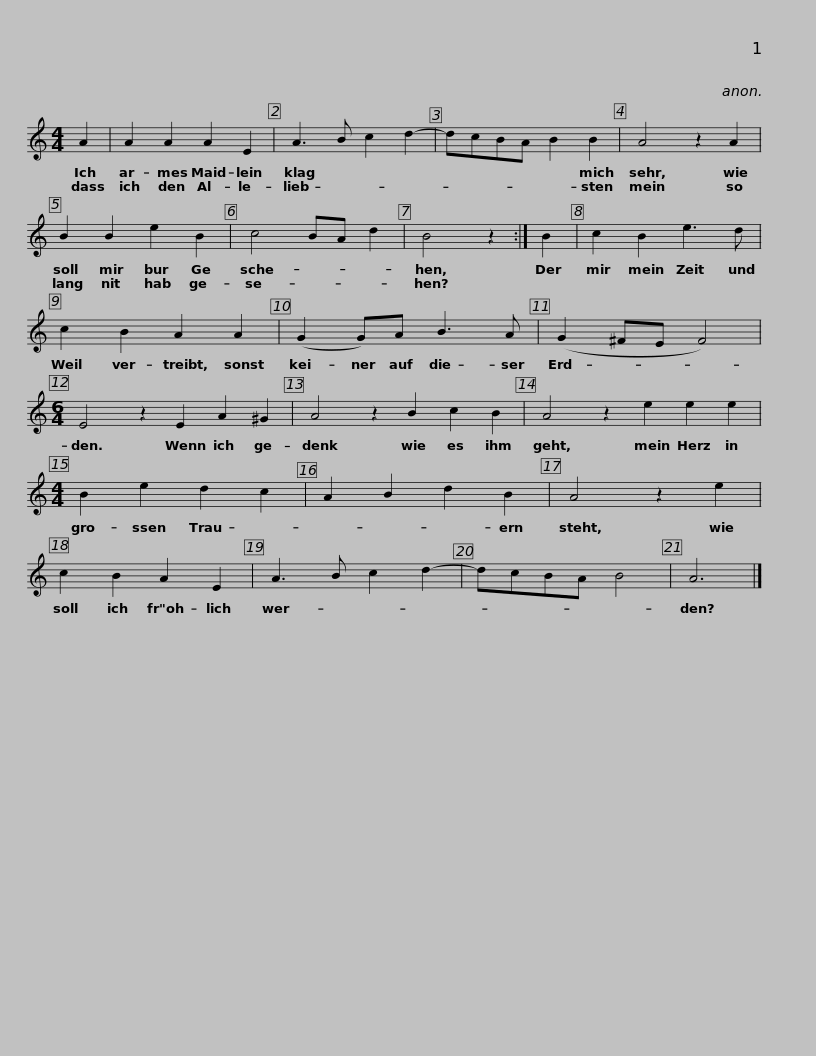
X:1
L:1/8
M:4/4
I:linebreak $
K:C
V:1 treble
V:1
 A2 | A2 A2 A2 E2 | A3 B c2 d2- | dcBA B2 B2 | A4 z2 A2 | %5
 B2 B2 e2 B2 | c4 BA d2 | B4 z2 :|$ B2 | c2 B2 e3 d | %10
 c2 B2 A2 A2 | (G2 G)A B3 A | (G2 ^FE F4) |$[M:6/4] E4 z2 E2 A2 ^G2 | A4 z2 B2 c2 B2 | %15
 A4 z2 e2 e2 e2 |[M:4/4] B2 e2 d2 c2 | A2 B2 d2 B2 | A4 z2 e2 |$ c2 B2 A2 E2 | %20
 A3 B c2 d2- | dcBA B4 | A6 |] %23
